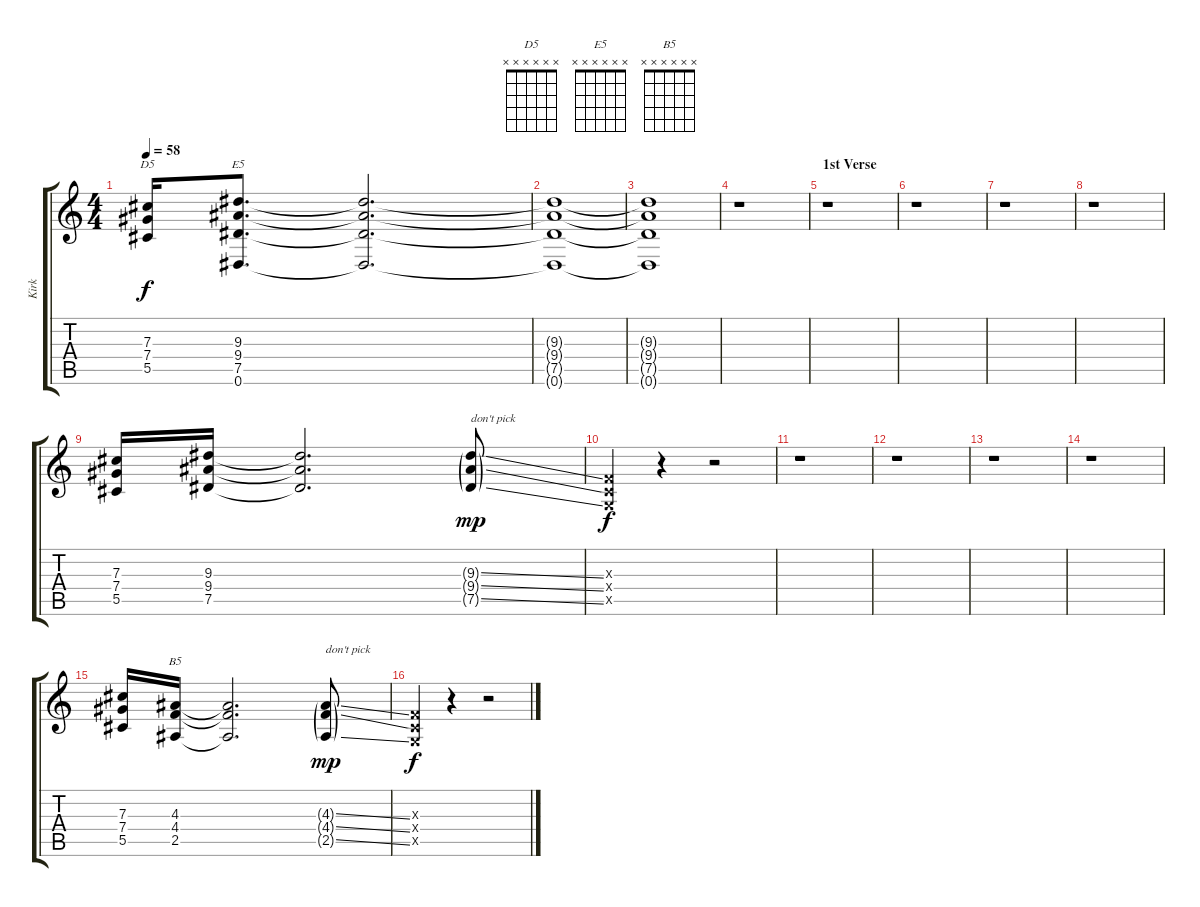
\track ("Kirk " "Kirk ") {instrument distortionguitar}
\staff {score tabs}
\tuning (Eb4 Bb3 Gb3 Db3 Ab2 Eb2) {hide}
\chord ("D5" x x x x x x)
\chord ("E5" x x x x x x)
\chord ("B5" x x x x x x)
\ts (4 4)
\tempo 58
\clef g2
\ks c
(7.3 7.4 5.5).16{ch "D5" dy f} (9.3 9.4 7.5 0.6).8{d ch "E5"} (9.3{t} 9.4{t} 7.5{t} 0.6{t}).2{d} |
(9.3{t} 9.4{t} 7.5{t} 0.6{t}).1 |
(9.3{t} 9.4{t} 7.5{t} 0.6{t}).1 |
r.1 |
\section ("" "1st Verse")
r.1 |
r.1 |
r.1 |
r.1 |
(7.3 7.4 5.5).16 (9.3 9.4 7.5).16 (9.3{t} 9.4{t} 7.5{t}).2{d} (9.3{ss g} 9.4{ss g} 7.5{ss g}).8{txt "don't pick" dy mp} |
(-1.3{x} -1.4{x} -1.5{x}).4{dy f} r.4 r.2 |
r.1 |
r.1 |
r.1 |
r.1 |
(7.3 7.4 5.5).16 (4.3 4.4 2.5).16{ch "B5"} (4.3{t} 4.4{t} 2.5{t}).2{d} (4.3{ss g} 4.4{ss g} 2.5{ss g}).8{txt "don't pick" dy mp} |
(-1.3{x} -1.4{x} -1.5{x}).4{dy f} r.4 r.2
